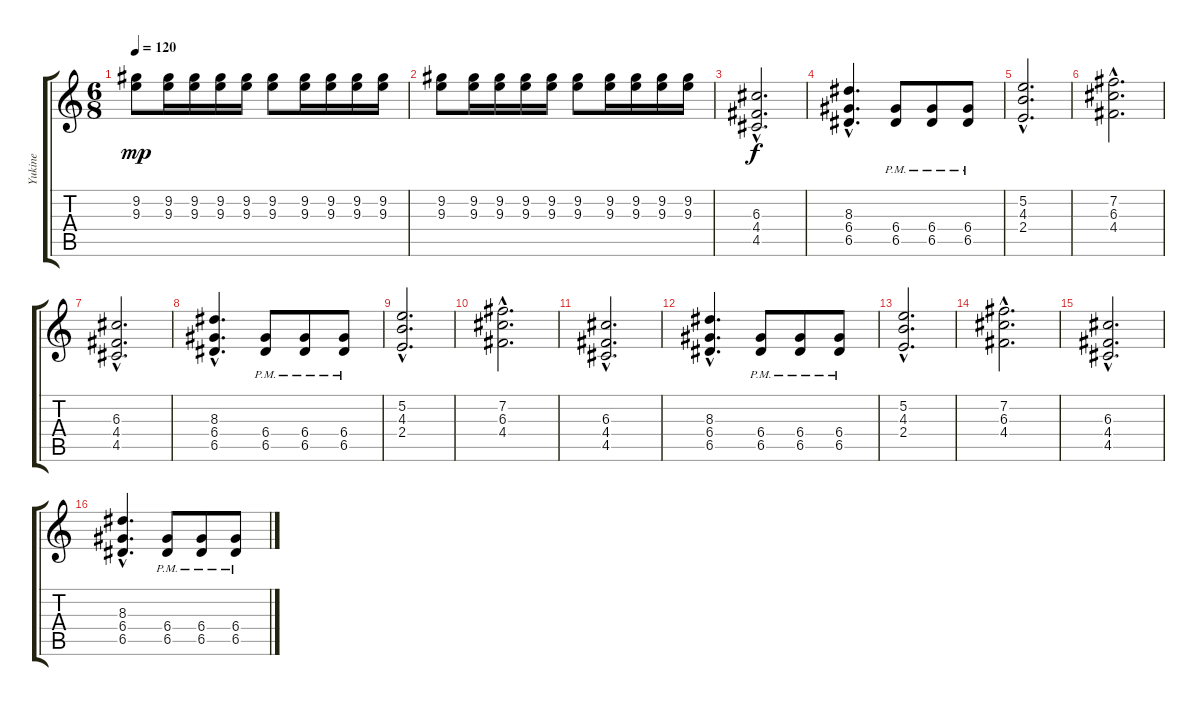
\track ("Yukine" "Yukine") {instrument distortionguitar}
\staff {score tabs}
\tuning (E4 B3 G3 D3 A2 E2) {hide}
\ts (6 8)
\tempo 120
\clef g2
\ks c
(9.2 9.3).8{dy mp} (9.2 9.3).16 (9.2 9.3).16 (9.2 9.3).16 (9.2 9.3).16 (9.2 9.3).8 (9.2 9.3).16 (9.2 9.3).16 (9.2 9.3).16 (9.2 9.3).16 |
(9.2 9.3).8 (9.2 9.3).16 (9.2 9.3).16 (9.2 9.3).16 (9.2 9.3).16 (9.2 9.3).8 (9.2 9.3).16 (9.2 9.3).16 (9.2 9.3).16 (9.2 9.3).16 |
(6.3{hac} 4.4{hac} 4.5{hac}).2{d dy f} |
(8.3{hac} 6.4{hac} 6.5{hac}).4{d} (6.4{pm} 6.5{pm}).8 (6.4{pm} 6.5{pm}).8 (6.4{pm} 6.5{pm}).8 |
(5.2{hac} 4.3{hac} 2.4{hac}).2{d} |
(7.2{hac} 6.3{hac} 4.4{hac}).2{d} |
(6.3{hac} 4.4{hac} 4.5{hac}).2{d} |
(8.3{hac} 6.4{hac} 6.5{hac}).4{d} (6.4{pm} 6.5{pm}).8 (6.4{pm} 6.5{pm}).8 (6.4{pm} 6.5{pm}).8 |
(5.2{hac} 4.3{hac} 2.4{hac}).2{d} |
(7.2{hac} 6.3{hac} 4.4{hac}).2{d} |
(6.3{hac} 4.4{hac} 4.5{hac}).2{d} |
(8.3{hac} 6.4{hac} 6.5{hac}).4{d} (6.4{pm} 6.5{pm}).8 (6.4{pm} 6.5{pm}).8 (6.4{pm} 6.5{pm}).8 |
(5.2{hac} 4.3{hac} 2.4{hac}).2{d} |
(7.2{hac} 6.3{hac} 4.4{hac}).2{d} |
(6.3{hac} 4.4{hac} 4.5{hac}).2{d} |
(8.3{hac} 6.4{hac} 6.5{hac}).4{d} (6.4{pm} 6.5{pm}).8 (6.4{pm} 6.5{pm}).8 (6.4{pm} 6.5{pm}).8
